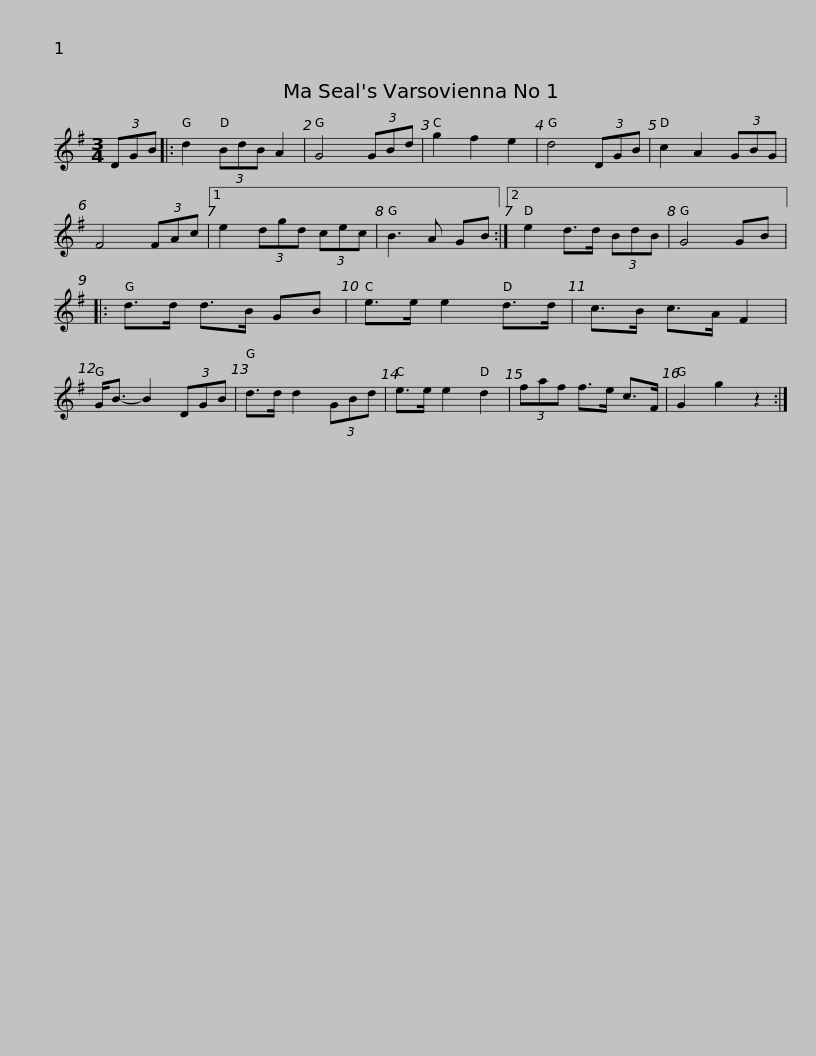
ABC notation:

X:1
L:1/8
M:3/4
I:linebreak $
K:G
V:1 treble
V:1
 (3DGB |: d2 (3BdB A2 | G4 (3GBd | g2 f2 e2 | d4 (3DGB | %5
 c2 A2 (3GBG | F4 (3FAc |1 e2 (3dgd (3cec | B3 A GB :|2$ e2 d>d (3BdB | %10
 G4 GB |: d>d d>B GB | e>e e2 d>d | c>B c>A F2 | G<B- B2 (3DGB | %15
 d>d d2 (3GBd |$ e>e e2 d2 | (3faf f>e c>F | G2 g2 z2 :| %19
